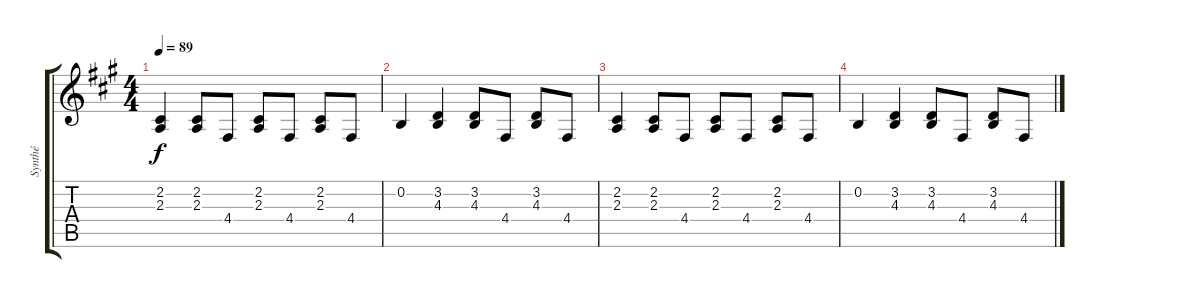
\track ("Synthé" "Synthé") {instrument fiddle}
\staff {score tabs}
\tuning (E4 B3 G3 D3 A2 E2) {hide}
\ts (4 4)
\tempo 89
\clef g2
\ks a
(2.2 2.3).4{dy f instrument fiddle} (2.2 2.3).8 4.4.8 (2.2 2.3).8 4.4.8 (2.2 2.3).8 4.4.8 |
0.2.4 (3.2 4.3).4 (3.2 4.3).8 4.4.8 (3.2 4.3).8 4.4.8 |
(2.2 2.3).4 (2.2 2.3).8 4.4.8 (2.2 2.3).8 4.4.8 (2.2 2.3).8 4.4.8 |
0.2.4 (3.2 4.3).4 (3.2 4.3).8 4.4.8 (3.2 4.3).8 4.4.8
